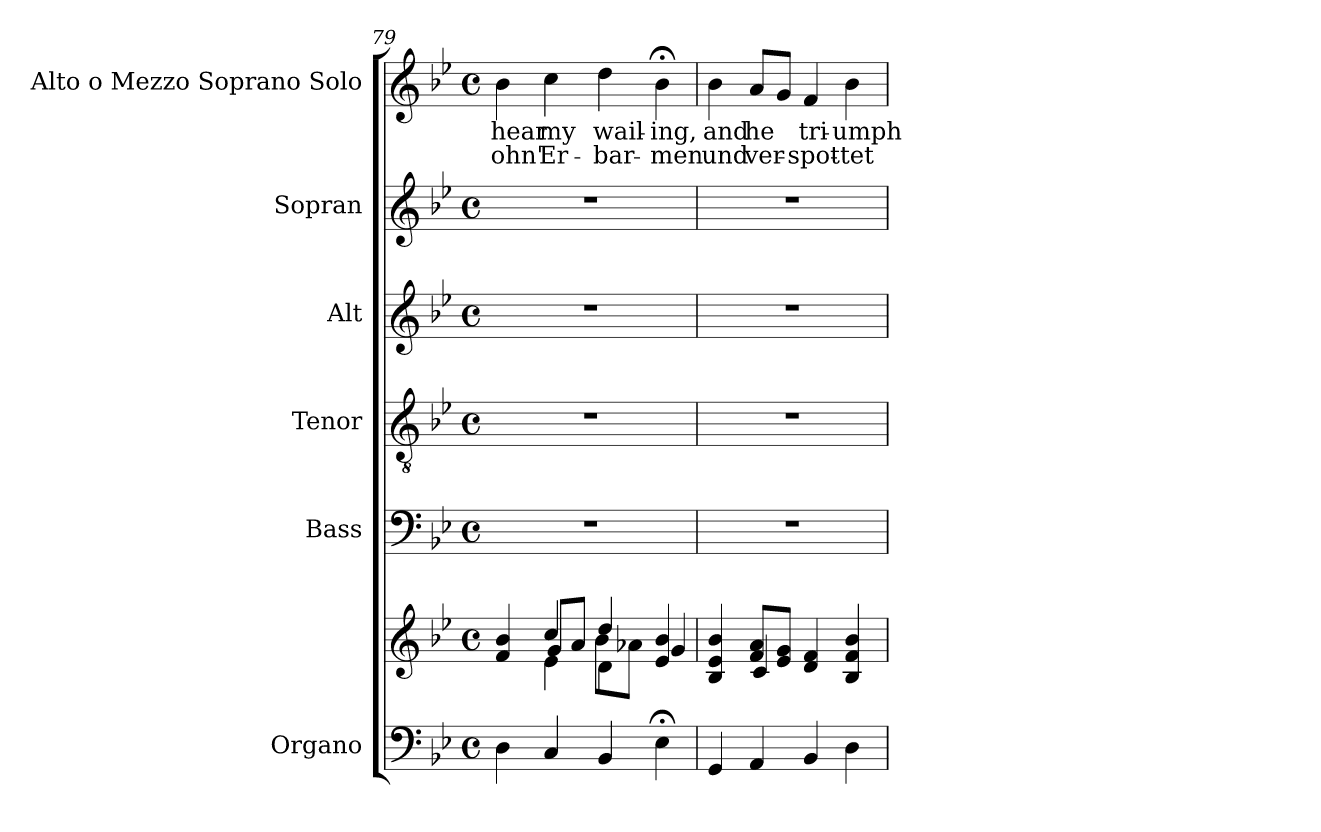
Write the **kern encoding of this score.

**kern	**kern	**kern	**kern	**kern	**kern	**kern	**text	**text
*part6	*part6	*part5	*part4	*part3	*part2	*part1	*part1	*part1
*staff7	*staff6	*staff5	*staff4	*staff3	*staff2	*staff1	*staff1	*staff1
*I"Organo	*	*I"Bass	*I"Tenor	*I"Alt	*I"Sopran	*I"Alto o Mezzo Soprano Solo	*	*
*	*	*I'B	*I'T	*I'A	*I'S	*I'S o l o	*	*
*clefF4	*clefG2	*clefF4	*clefGv2	*clefG2	*clefG2	*clefG2	*	*
*k[b-e-]	*k[b-e-]	*k[b-e-]	*k[b-e-]	*k[b-e-]	*k[b-e-]	*k[b-e-]	*	*
*M4/4	*M4/4	*M4/4	*M4/4	*M4/4	*M4/4	*M4/4	*	*
*met(c)	*met(c)	*met(c)	*met(c)	*met(c)	*met(c)	*met(c)	*	*
=79	=79	=79	=79	=79	=79	=79	=79	=79
*	*^	*	*	*	*	*	*	*
*	*	*^	*	*	*	*	*	*	*
4D\	4f/ 4b-/	4ryy	4ryy	1r	1r	1r	1r	4b-\	hear	ohn'
4C/	4cc/	4e-\	8g/L	.	.	.	.	4cc\	my	Er-
.	.	.	8a/J	.	.	.	.	.	.	.
4BB-/	4dd/	4d\	8b-\L	.	.	.	.	4dd\	wail-	-bar-
.	.	.	8a-X\J	.	.	.	.	.	.	.
4E-;<\	4e-/ 4b-/	4ryy	4g/	.	.	.	.	4b-;<\	-ing,	-men
*	*	*v	*v	*	*	*	*	*	*	*
=80	=80	=80	=80	=80	=80	=80	=80	=80	=80
4GG/	4B-/ 4e-/ 4b-/	4ryy	1r	1r	1r	1r	4b-\	and	und
4AA/	8f/ 8a/L	4c/	.	.	.	.	8a/L	he	ver-
.	8e-/ 8g/J	.	.	.	.	.	8g/J	.	.
4BB-/	4d/ 4f/	2ryy	.	.	.	.	4f/	tri-	-spot-
4D\	4B-/ 4f/ 4b-/	.	.	.	.	.	4b-\	-umph	-tet
*	*v	*v	*	*	*	*	*	*	*
=	=	=	=	=	=	=	=	=
*-	*-	*-	*-	*-	*-	*-	*-	*-
